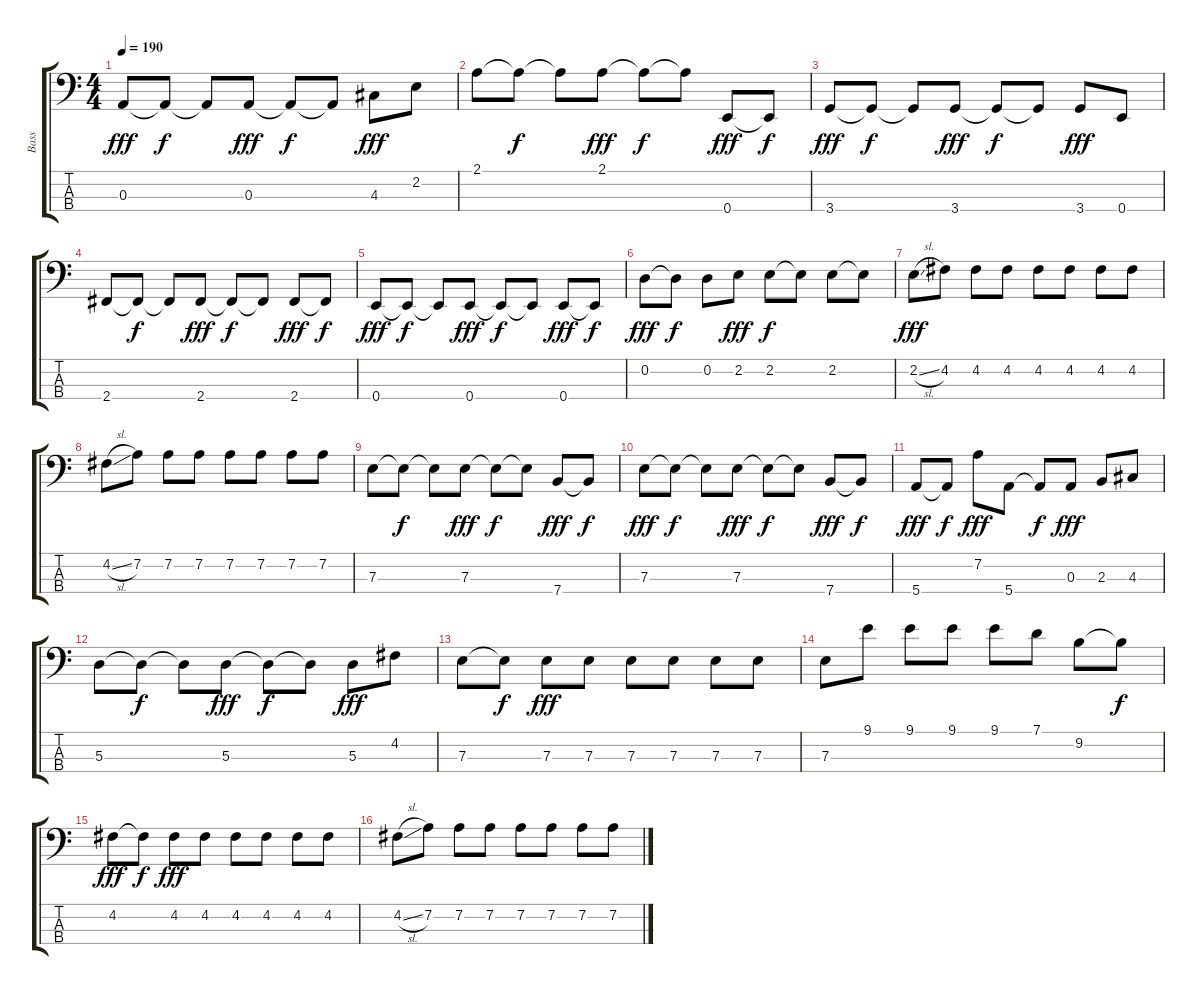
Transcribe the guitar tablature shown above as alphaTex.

\track ("Bass" "Bass") {instrument electricbassfinger}
\staff {score tabs}
\tuning (G2 D2 A1 E1) {hide}
\ts (4 4)
\tempo 190
\clef f4
\ks c
0.3.8{dy fff} 0.3{t}.8{dy f} 0.3{t}.8 0.3.8{dy fff} 0.3{t}.8{dy f} 0.3{t}.8 4.3.8{dy fff} 2.2.8 |
2.1.8 2.1{t}.8{dy f} 2.1{t}.8 2.1.8{dy fff} 2.1{t}.8{dy f} 2.1{t}.8 0.4.8{dy fff} 0.4{t}.8{dy f} |
3.4.8{dy fff} 3.4{t}.8{dy f} 3.4{t}.8 3.4.8{dy fff} 3.4{t}.8{dy f} 3.4{t}.8 3.4.8{dy fff} 0.4.8 |
2.4.8 2.4{t}.8{dy f} 2.4{t}.8 2.4.8{dy fff} 2.4{t}.8{dy f} 2.4{t}.8 2.4.8{dy fff} 2.4{t}.8{dy f} |
0.4.8{dy fff} 0.4{t}.8{dy f} 0.4{t}.8 0.4.8{dy fff} 0.4{t}.8{dy f} 0.4{t}.8 0.4.8{dy fff} 0.4{t}.8{dy f} |
0.2.8{dy fff} 0.2{t}.8{dy f} 0.2.8 2.2.8{dy fff} 2.2.8{dy f} 2.2{t}.8 2.2.8 2.2{t}.8 |
2.2{sl}.8{dy fff} 4.2.8 4.2.8 4.2.8 4.2.8 4.2.8 4.2.8 4.2.8 |
4.2{sl}.8 7.2.8 7.2.8 7.2.8 7.2.8 7.2.8 7.2.8 7.2.8 |
7.3.8 7.3{t}.8{dy f} 7.3{t}.8 7.3.8{dy fff} 7.3{t}.8{dy f} 7.3{t}.8 7.4.8{dy fff} 7.4{t}.8{dy f} |
7.3.8{dy fff} 7.3{t}.8{dy f} 7.3{t}.8 7.3.8{dy fff} 7.3{t}.8{dy f} 7.3{t}.8 7.4.8{dy fff} 7.4{t}.8{dy f} |
5.4.8{dy fff} 5.4{t}.8{dy f} 7.2.8{dy fff} 5.4.8 5.4{t}.8{dy f} 0.3.8{dy fff} 2.3.8 4.3.8 |
5.3.8 5.3{t}.8{dy f} 5.3{t}.8 5.3.8{dy fff} 5.3{t}.8{dy f} 5.3{t}.8 5.3.8{dy fff} 4.2.8 |
7.3.8 7.3{t}.8{dy f} 7.3.8{dy fff} 7.3.8 7.3.8 7.3.8 7.3.8 7.3.8 |
7.3.8 9.1.8 9.1.8 9.1.8 9.1.8 7.1.8 9.2.8 9.2{t}.8{dy f} |
4.2.8{dy fff} 4.2{t}.8{dy f} 4.2.8{dy fff} 4.2.8 4.2.8 4.2.8 4.2.8 4.2.8 |
4.2{sl}.8 7.2.8 7.2.8 7.2.8 7.2.8 7.2.8 7.2.8 7.2.8
